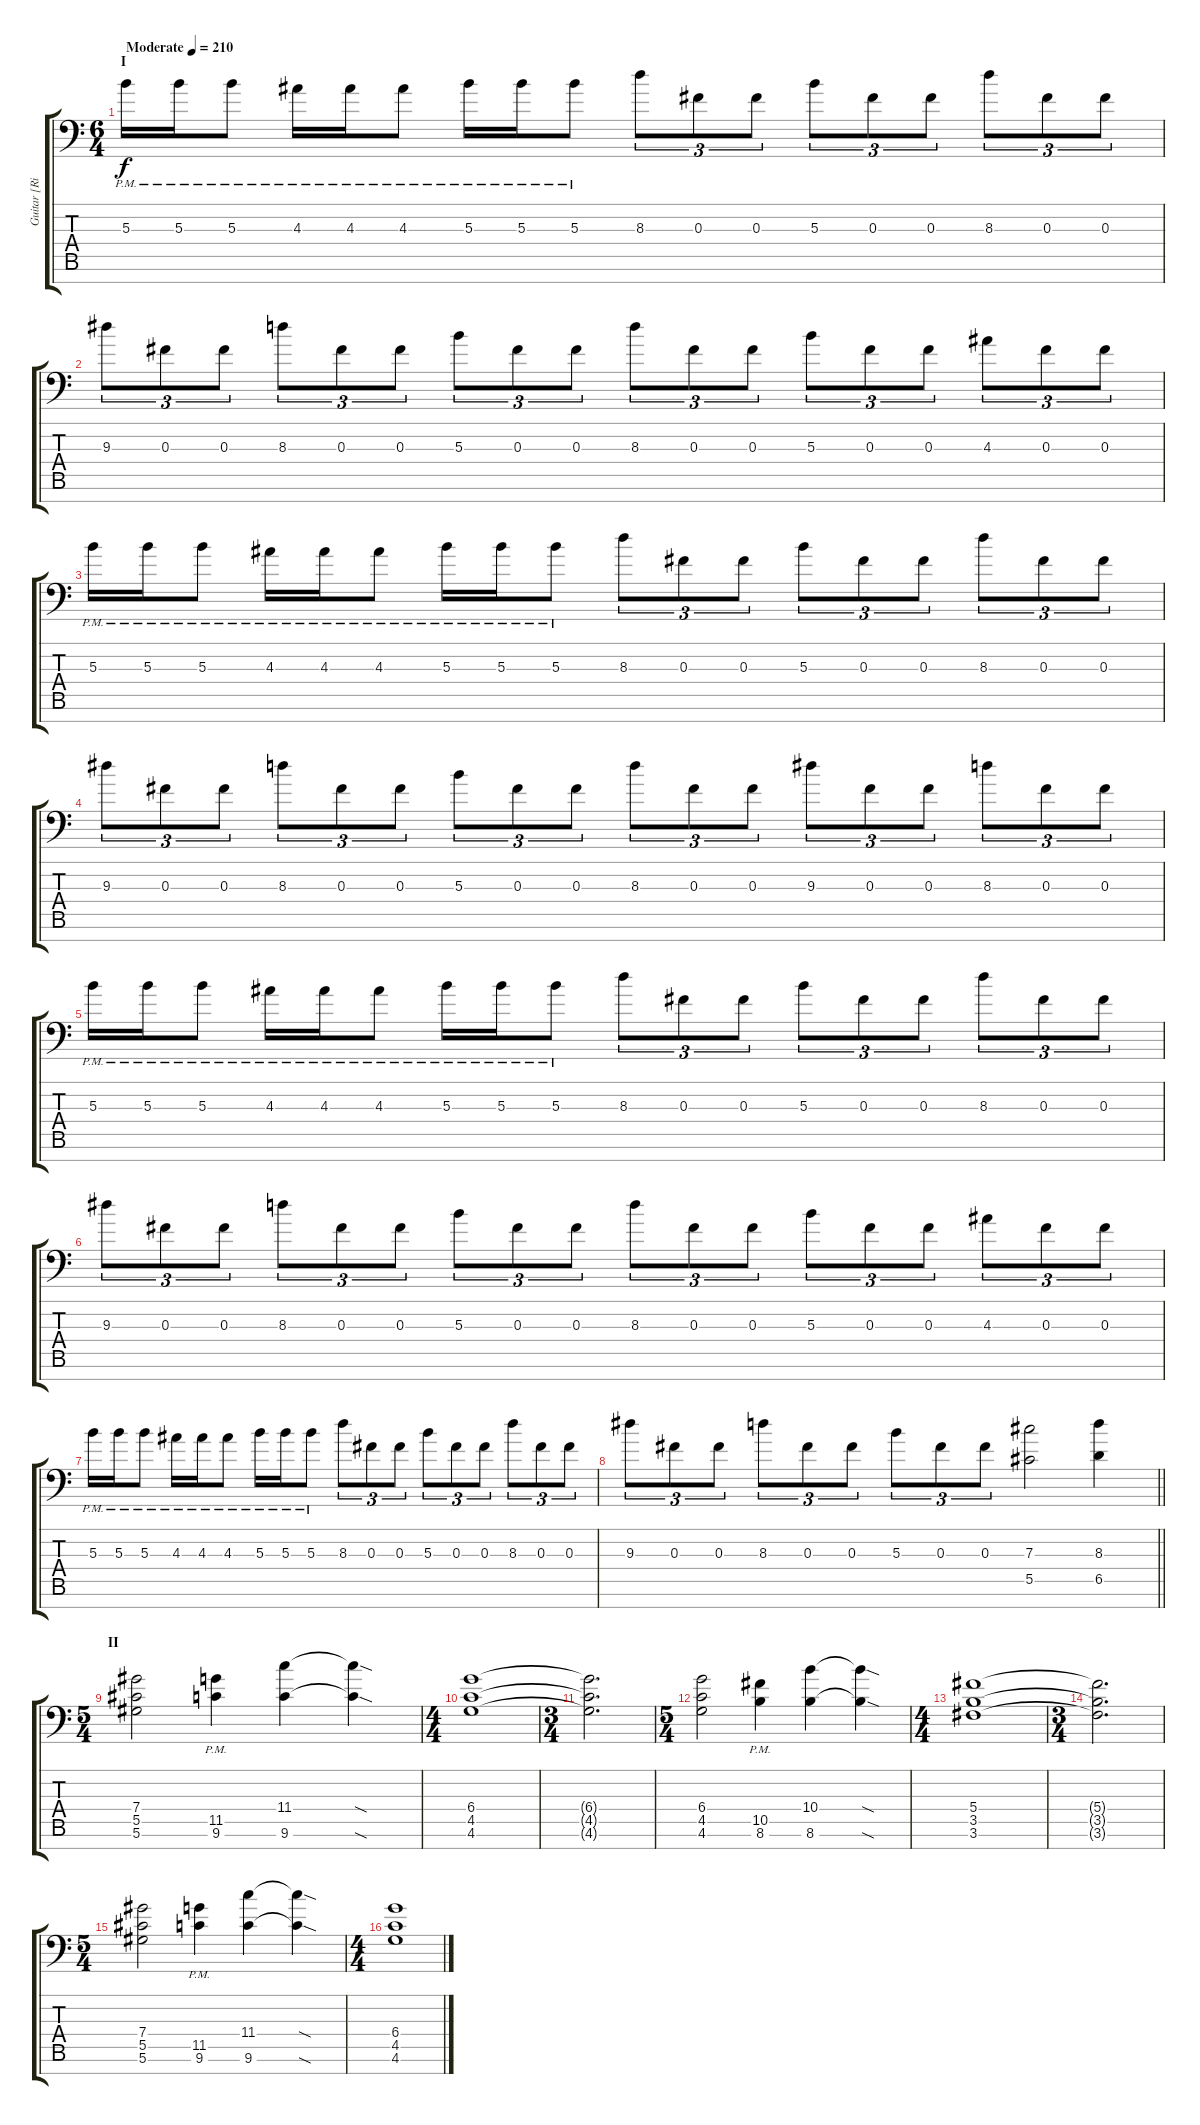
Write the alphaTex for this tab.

\track ("Guitar [Right]" "Guitar [Ri") {instrument distortionguitar}
\staff {score tabs}
\tuning (Eb4 Bb3 Gb3 Db3 Ab2 Eb2 Bb1) {hide}
\ts (6 4)
\section ("" "I")
\tempo (210 "Moderate")
\clef f4
\ks c
5.3{pm}.16{dy f instrument distortionguitar} 5.3{pm}.16 5.3{pm}.8 4.3{pm}.16 4.3{pm}.16 4.3{pm}.8 5.3{pm}.16 5.3{pm}.16 5.3{pm}.8 8.3.8{tu (3 2)} 0.3.8{tu (3 2)} 0.3.8{tu (3 2)} 5.3.8{tu (3 2)} 0.3.8{tu (3 2)} 0.3.8{tu (3 2)} 8.3.8{tu (3 2)} 0.3.8{tu (3 2)} 0.3.8{tu (3 2)} |
9.3.8{tu (3 2)} 0.3.8{tu (3 2)} 0.3.8{tu (3 2)} 8.3.8{tu (3 2)} 0.3.8{tu (3 2)} 0.3.8{tu (3 2)} 5.3.8{tu (3 2)} 0.3.8{tu (3 2)} 0.3.8{tu (3 2)} 8.3.8{tu (3 2)} 0.3.8{tu (3 2)} 0.3.8{tu (3 2)} 5.3.8{tu (3 2)} 0.3.8{tu (3 2)} 0.3.8{tu (3 2)} 4.3.8{tu (3 2)} 0.3.8{tu (3 2)} 0.3.8{tu (3 2)} |
5.3{pm}.16 5.3{pm}.16 5.3{pm}.8 4.3{pm}.16 4.3{pm}.16 4.3{pm}.8 5.3{pm}.16 5.3{pm}.16 5.3{pm}.8 8.3.8{tu (3 2)} 0.3.8{tu (3 2)} 0.3.8{tu (3 2)} 5.3.8{tu (3 2)} 0.3.8{tu (3 2)} 0.3.8{tu (3 2)} 8.3.8{tu (3 2)} 0.3.8{tu (3 2)} 0.3.8{tu (3 2)} |
9.3.8{tu (3 2)} 0.3.8{tu (3 2)} 0.3.8{tu (3 2)} 8.3.8{tu (3 2)} 0.3.8{tu (3 2)} 0.3.8{tu (3 2)} 5.3.8{tu (3 2)} 0.3.8{tu (3 2)} 0.3.8{tu (3 2)} 8.3.8{tu (3 2)} 0.3.8{tu (3 2)} 0.3.8{tu (3 2)} 9.3.8{tu (3 2)} 0.3.8{tu (3 2)} 0.3.8{tu (3 2)} 8.3.8{tu (3 2)} 0.3.8{tu (3 2)} 0.3.8{tu (3 2)} |
5.3{pm}.16 5.3{pm}.16 5.3{pm}.8 4.3{pm}.16 4.3{pm}.16 4.3{pm}.8 5.3{pm}.16 5.3{pm}.16 5.3{pm}.8 8.3.8{tu (3 2)} 0.3.8{tu (3 2)} 0.3.8{tu (3 2)} 5.3.8{tu (3 2)} 0.3.8{tu (3 2)} 0.3.8{tu (3 2)} 8.3.8{tu (3 2)} 0.3.8{tu (3 2)} 0.3.8{tu (3 2)} |
9.3.8{tu (3 2)} 0.3.8{tu (3 2)} 0.3.8{tu (3 2)} 8.3.8{tu (3 2)} 0.3.8{tu (3 2)} 0.3.8{tu (3 2)} 5.3.8{tu (3 2)} 0.3.8{tu (3 2)} 0.3.8{tu (3 2)} 8.3.8{tu (3 2)} 0.3.8{tu (3 2)} 0.3.8{tu (3 2)} 5.3.8{tu (3 2)} 0.3.8{tu (3 2)} 0.3.8{tu (3 2)} 4.3.8{tu (3 2)} 0.3.8{tu (3 2)} 0.3.8{tu (3 2)} |
5.3{pm}.16 5.3{pm}.16 5.3{pm}.8 4.3{pm}.16 4.3{pm}.16 4.3{pm}.8 5.3{pm}.16 5.3{pm}.16 5.3{pm}.8 8.3.8{tu (3 2)} 0.3.8{tu (3 2)} 0.3.8{tu (3 2)} 5.3.8{tu (3 2)} 0.3.8{tu (3 2)} 0.3.8{tu (3 2)} 8.3.8{tu (3 2)} 0.3.8{tu (3 2)} 0.3.8{tu (3 2)} |
\barLineRight lightlight
9.3.8{tu (3 2)} 0.3.8{tu (3 2)} 0.3.8{tu (3 2)} 8.3.8{tu (3 2)} 0.3.8{tu (3 2)} 0.3.8{tu (3 2)} 5.3.8{tu (3 2)} 0.3.8{tu (3 2)} 0.3.8{tu (3 2)} (7.3 5.5).2 (8.3 6.5).4 |
\ts (5 4)
\section ("" "II")
(7.4 5.5 5.6).2 (11.5{pm} 9.6{pm}).4 (11.4 9.6).4 (11.4{sod t} 9.6{sod t}).4 |
\ts (4 4)
(6.4 4.5 4.6).1 |
\ts (3 4)
(6.4{t} 4.5{t} 4.6{t}).2{d} |
\ts (5 4)
(6.4 4.5 4.6).2 (10.5{pm} 8.6{pm}).4 (10.4 8.6).4 (10.4{sod t} 8.6{sod t}).4 |
\ts (4 4)
(5.4 3.5 3.6).1 |
\ts (3 4)
(5.4{t} 3.5{t} 3.6{t}).2{d} |
\ts (5 4)
(7.4 5.5 5.6).2 (11.5{pm} 9.6{pm}).4 (11.4 9.6).4 (11.4{sod t} 9.6{sod t}).4 |
\ts (4 4)
(6.4 4.5 4.6).1
